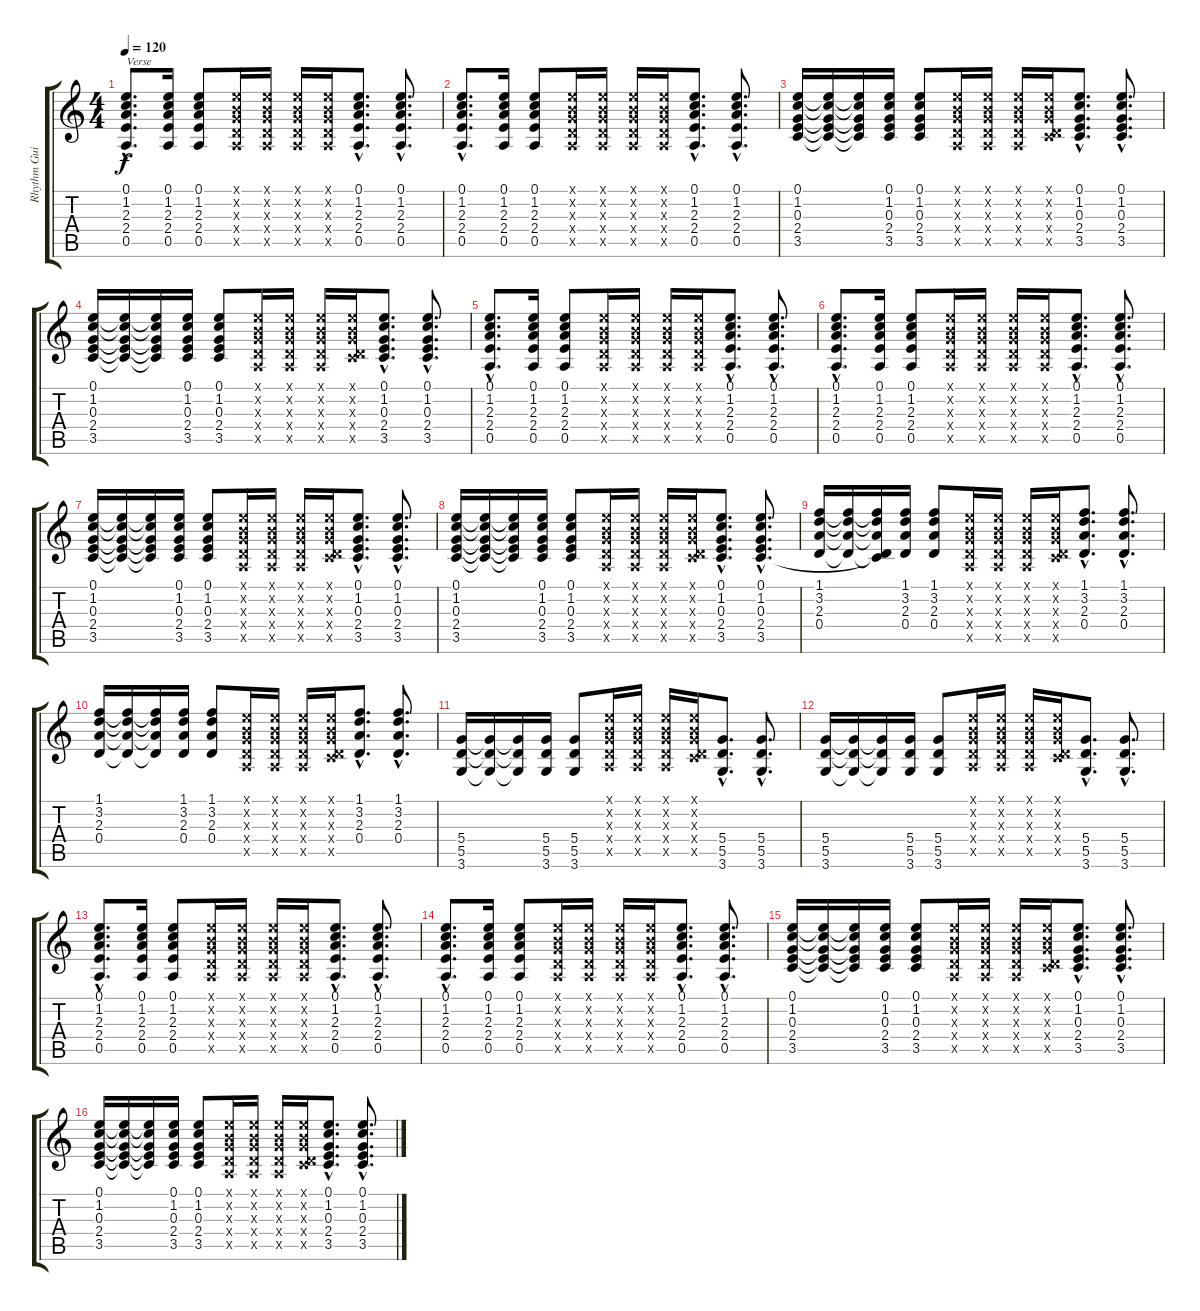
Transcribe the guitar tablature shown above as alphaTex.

\track ("Rhythm Guitar" "Rhythm Gui") {instrument overdrivenguitar}
\staff {score tabs}
\tuning (E4 B3 G3 D3 A2 E2) {hide}
\ts (4 4)
\tempo 120
\clef g2
\ks c
(0.1{hac} 1.2{hac} 2.3{hac} 2.4{hac} 0.5{hac}).8{d txt "Verse" dy f} (0.1 1.2 2.3 2.4 0.5).16 (0.1 1.2 2.3 2.4 0.5).8 (0.1{x} 0.2{x} 0.3{x} 0.4{x} 0.5{x}).16 (0.1{x} 0.2{x} 0.3{x} 0.4{x} 0.5{x}).16 (0.1{x} 0.2{x} 0.3{x} 0.4{x} 0.5{x}).16 (0.1{x} 0.2{x} 0.3{x} 0.4{x} 0.5{x}).16 (0.1{hac} 1.2{hac} 2.3{hac} 2.4{hac} 0.5{hac}).8{d} (0.1{hac} 1.2{hac} 2.3{hac} 2.4{hac} 0.5{hac}).8{d} |
(0.1{hac} 1.2{hac} 2.3{hac} 2.4{hac} 0.5{hac}).8{d} (0.1 1.2 2.3 2.4 0.5).16 (0.1 1.2 2.3 2.4 0.5).8 (0.1{x} 0.2{x} 0.3{x} 0.4{x} 0.5{x}).16 (0.1{x} 0.2{x} 0.3{x} 0.4{x} 0.5{x}).16 (0.1{x} 0.2{x} 0.3{x} 0.4{x} 0.5{x}).16 (0.1{x} 0.2{x} 0.3{x} 0.4{x} 0.5{x}).16 (0.1{hac} 1.2{hac} 2.3{hac} 2.4{hac} 0.5{hac}).8{d} (0.1{hac} 1.2{hac} 2.3{hac} 2.4{hac} 0.5{hac}).8{d} |
(0.1 1.2 0.3 2.4 3.5).16 (0.1{t} 1.2{t} 0.3{t} 2.4{t} 3.5{t}).16 (0.1{t} 1.2{t} 0.3{t} 2.4{t} 3.5{t}).16 (0.1 1.2 0.3 2.4 3.5).16 (0.1 1.2 0.3 2.4 3.5).8 (0.1{x} 0.2{x} 0.3{x} 0.4{x} 0.5{x}).16 (0.1{x} 0.2{x} 0.3{x} 0.4{x} 0.5{x}).16 (0.1{x} 0.2{x} 0.3{x} 0.4{x} 0.5{x}).16 (0.1{x} 0.2{x} 0.3{x} 0.4{x} 3.5{x}).16 (0.1{hac} 1.2{hac} 0.3{hac} 2.4{hac} 3.5{hac}).8{d} (0.1{hac} 1.2{hac} 0.3{hac} 2.4{hac} 3.5{hac}).8{d} |
(0.1 1.2 0.3 2.4 3.5).16 (0.1{t} 1.2{t} 0.3{t} 2.4{t} 3.5{t}).16 (0.1{t} 1.2{t} 0.3{t} 2.4{t} 3.5{t}).16 (0.1 1.2 0.3 2.4 3.5).16 (0.1 1.2 0.3 2.4 3.5).8 (0.1{x} 0.2{x} 0.3{x} 0.4{x} 0.5{x}).16 (0.1{x} 0.2{x} 0.3{x} 0.4{x} 0.5{x}).16 (0.1{x} 0.2{x} 0.3{x} 0.4{x} 0.5{x}).16 (0.1{x} 0.2{x} 0.3{x} 0.4{x} 3.5{x}).16 (0.1{hac} 1.2{hac} 0.3{hac} 2.4{hac} 3.5{hac}).8{d} (0.1{hac} 1.2{hac} 0.3{hac} 2.4{hac} 3.5{hac}).8{d} |
(0.1{hac} 1.2{hac} 2.3{hac} 2.4{hac} 0.5{hac}).8{d} (0.1 1.2 2.3 2.4 0.5).16 (0.1 1.2 2.3 2.4 0.5).8 (0.1{x} 0.2{x} 0.3{x} 0.4{x} 0.5{x}).16 (0.1{x} 0.2{x} 0.3{x} 0.4{x} 0.5{x}).16 (0.1{x} 0.2{x} 0.3{x} 0.4{x} 0.5{x}).16 (0.1{x} 0.2{x} 0.3{x} 0.4{x} 0.5{x}).16 (0.1{hac} 1.2{hac} 2.3{hac} 2.4{hac} 0.5{hac}).8{d} (0.1{hac} 1.2{hac} 2.3{hac} 2.4{hac} 0.5{hac}).8{d} |
(0.1{hac} 1.2{hac} 2.3{hac} 2.4{hac} 0.5{hac}).8{d} (0.1 1.2 2.3 2.4 0.5).16 (0.1 1.2 2.3 2.4 0.5).8 (0.1{x} 0.2{x} 0.3{x} 0.4{x} 0.5{x}).16 (0.1{x} 0.2{x} 0.3{x} 0.4{x} 0.5{x}).16 (0.1{x} 0.2{x} 0.3{x} 0.4{x} 0.5{x}).16 (0.1{x} 0.2{x} 0.3{x} 0.4{x} 0.5{x}).16 (0.1{hac} 1.2{hac} 2.3{hac} 2.4{hac} 0.5{hac}).8{d} (0.1{hac} 1.2{hac} 2.3{hac} 2.4{hac} 0.5{hac}).8{d} |
(0.1 1.2 0.3 2.4 3.5).16 (0.1{t} 1.2{t} 0.3{t} 2.4{t} 3.5{t}).16 (0.1{t} 1.2{t} 0.3{t} 2.4{t} 3.5{t}).16 (0.1 1.2 0.3 2.4 3.5).16 (0.1 1.2 0.3 2.4 3.5).8 (0.1{x} 0.2{x} 0.3{x} 0.4{x} 0.5{x}).16 (0.1{x} 0.2{x} 0.3{x} 0.4{x} 0.5{x}).16 (0.1{x} 0.2{x} 0.3{x} 0.4{x} 0.5{x}).16 (0.1{x} 0.2{x} 0.3{x} 0.4{x} 3.5{x}).16 (0.1{hac} 1.2{hac} 0.3{hac} 2.4{hac} 3.5{hac}).8{d} (0.1{hac} 1.2{hac} 0.3{hac} 2.4{hac} 3.5{hac}).8{d} |
(0.1 1.2 0.3 2.4 3.5).16 (0.1{t} 1.2{t} 0.3{t} 2.4{t} 3.5{t}).16 (0.1{t} 1.2{t} 0.3{t} 2.4{t} 3.5{t}).16 (0.1 1.2 0.3 2.4 3.5).16 (0.1 1.2 0.3 2.4 3.5).8 (0.1{x} 0.2{x} 0.3{x} 0.4{x} 0.5{x}).16 (0.1{x} 0.2{x} 0.3{x} 0.4{x} 0.5{x}).16 (0.1{x} 0.2{x} 0.3{x} 0.4{x} 0.5{x}).16 (0.1{x} 0.2{x} 0.3{x} 0.4{x} 3.5{x}).16 (0.1{hac} 1.2{hac} 0.3{hac} 2.4{hac} 3.5{hac}).8{d} (0.1{hac} 1.2{hac} 0.3{hac} 2.4{hac} 3.5{hac}).8{d} |
(1.1 3.2 2.3 0.4).16 (1.1{t} 3.2{t} 2.3{t} 0.4{t}).16 (1.1{t} 3.2{t} 2.3{t} 0.4{t} 3.5{t}).16 (1.1 3.2 2.3 0.4).16 (1.1 3.2 2.3 0.4).8 (0.1{x} 0.2{x} 0.3{x} 0.4{x} 0.5{x}).16 (0.1{x} 0.2{x} 0.3{x} 0.4{x} 0.5{x}).16 (0.1{x} 0.2{x} 0.3{x} 0.4{x} 0.5{x}).16 (0.1{x} 0.2{x} 0.3{x} 0.4{x} 3.5{x}).16 (1.1{hac} 3.2{hac} 2.3{hac} 0.4{hac}).8{d} (1.1{hac} 3.2{hac} 2.3{hac} 0.4{hac}).8{d} |
(1.1 3.2 2.3 0.4).16 (1.1{t} 3.2{t} 2.3{t} 0.4{t}).16 (1.1{t} 3.2{t} 2.3{t} 0.4{t}).16 (1.1 3.2 2.3 0.4).16 (1.1 3.2 2.3 0.4).8 (0.1{x} 0.2{x} 0.3{x} 0.4{x} 0.5{x}).16 (0.1{x} 0.2{x} 0.3{x} 0.4{x} 0.5{x}).16 (0.1{x} 0.2{x} 0.3{x} 0.4{x} 0.5{x}).16 (0.1{x} 0.2{x} 0.3{x} 0.4{x} 3.5{x}).16 (1.1{hac} 3.2{hac} 2.3{hac} 0.4{hac}).8{d} (1.1{hac} 3.2{hac} 2.3{hac} 0.4{hac}).8{d} |
(5.4 5.5 3.6).16 (5.4{t} 5.5{t} 3.6{t}).16 (5.4{t} 5.5{t} 3.6{t}).16 (5.4 5.5 3.6).16 (5.4 5.5 3.6).8 (0.1{x} 0.2{x} 0.3{x} 0.4{x} 0.5{x}).16 (0.1{x} 0.2{x} 0.3{x} 0.4{x} 0.5{x}).16 (0.1{x} 0.2{x} 0.3{x} 0.4{x} 0.5{x}).16 (0.1{x} 0.2{x} 0.3{x} 0.4{x} 3.5{x}).16 (5.4{hac} 5.5{hac} 3.6{hac}).8{d} (5.4{hac} 5.5{hac} 3.6{hac}).8{d} |
(5.4 5.5 3.6).16 (5.4{t} 5.5{t} 3.6{t}).16 (5.4{t} 5.5{t} 3.6{t}).16 (5.4 5.5 3.6).16 (5.4 5.5 3.6).8 (0.1{x} 0.2{x} 0.3{x} 0.4{x} 0.5{x}).16 (0.1{x} 0.2{x} 0.3{x} 0.4{x} 0.5{x}).16 (0.1{x} 0.2{x} 0.3{x} 0.4{x} 0.5{x}).16 (0.1{x} 0.2{x} 0.3{x} 0.4{x} 3.5{x}).16 (5.4{hac} 5.5{hac} 3.6{hac}).8{d} (5.4{hac} 5.5{hac} 3.6{hac}).8{d} |
(0.1{hac} 1.2{hac} 2.3{hac} 2.4{hac} 0.5{hac}).8{d} (0.1 1.2 2.3 2.4 0.5).16 (0.1 1.2 2.3 2.4 0.5).8 (0.1{x} 0.2{x} 0.3{x} 0.4{x} 0.5{x}).16 (0.1{x} 0.2{x} 0.3{x} 0.4{x} 0.5{x}).16 (0.1{x} 0.2{x} 0.3{x} 0.4{x} 0.5{x}).16 (0.1{x} 0.2{x} 0.3{x} 0.4{x} 0.5{x}).16 (0.1{hac} 1.2{hac} 2.3{hac} 2.4{hac} 0.5{hac}).8{d} (0.1{hac} 1.2{hac} 2.3{hac} 2.4{hac} 0.5{hac}).8{d} |
(0.1{hac} 1.2{hac} 2.3{hac} 2.4{hac} 0.5{hac}).8{d} (0.1 1.2 2.3 2.4 0.5).16 (0.1 1.2 2.3 2.4 0.5).8 (0.1{x} 0.2{x} 0.3{x} 0.4{x} 0.5{x}).16 (0.1{x} 0.2{x} 0.3{x} 0.4{x} 0.5{x}).16 (0.1{x} 0.2{x} 0.3{x} 0.4{x} 0.5{x}).16 (0.1{x} 0.2{x} 0.3{x} 0.4{x} 0.5{x}).16 (0.1{hac} 1.2{hac} 2.3{hac} 2.4{hac} 0.5{hac}).8{d} (0.1{hac} 1.2{hac} 2.3{hac} 2.4{hac} 0.5{hac}).8{d} |
(0.1 1.2 0.3 2.4 3.5).16 (0.1{t} 1.2{t} 0.3{t} 2.4{t} 3.5{t}).16 (0.1{t} 1.2{t} 0.3{t} 2.4{t} 3.5{t}).16 (0.1 1.2 0.3 2.4 3.5).16 (0.1 1.2 0.3 2.4 3.5).8 (0.1{x} 0.2{x} 0.3{x} 0.4{x} 0.5{x}).16 (0.1{x} 0.2{x} 0.3{x} 0.4{x} 0.5{x}).16 (0.1{x} 0.2{x} 0.3{x} 0.4{x} 0.5{x}).16 (0.1{x} 0.2{x} 0.3{x} 0.4{x} 3.5{x}).16 (0.1{hac} 1.2{hac} 0.3{hac} 2.4{hac} 3.5{hac}).8{d} (0.1{hac} 1.2{hac} 0.3{hac} 2.4{hac} 3.5{hac}).8{d} |
(0.1 1.2 0.3 2.4 3.5).16 (0.1{t} 1.2{t} 0.3{t} 2.4{t} 3.5{t}).16 (0.1{t} 1.2{t} 0.3{t} 2.4{t} 3.5{t}).16 (0.1 1.2 0.3 2.4 3.5).16 (0.1 1.2 0.3 2.4 3.5).8 (0.1{x} 0.2{x} 0.3{x} 0.4{x} 0.5{x}).16 (0.1{x} 0.2{x} 0.3{x} 0.4{x} 0.5{x}).16 (0.1{x} 0.2{x} 0.3{x} 0.4{x} 0.5{x}).16 (0.1{x} 0.2{x} 0.3{x} 0.4{x} 3.5{x}).16 (0.1{hac} 1.2{hac} 0.3{hac} 2.4{hac} 3.5{hac}).8{d} (0.1{hac} 1.2{hac} 0.3{hac} 2.4{hac} 3.5{hac}).8{d}
